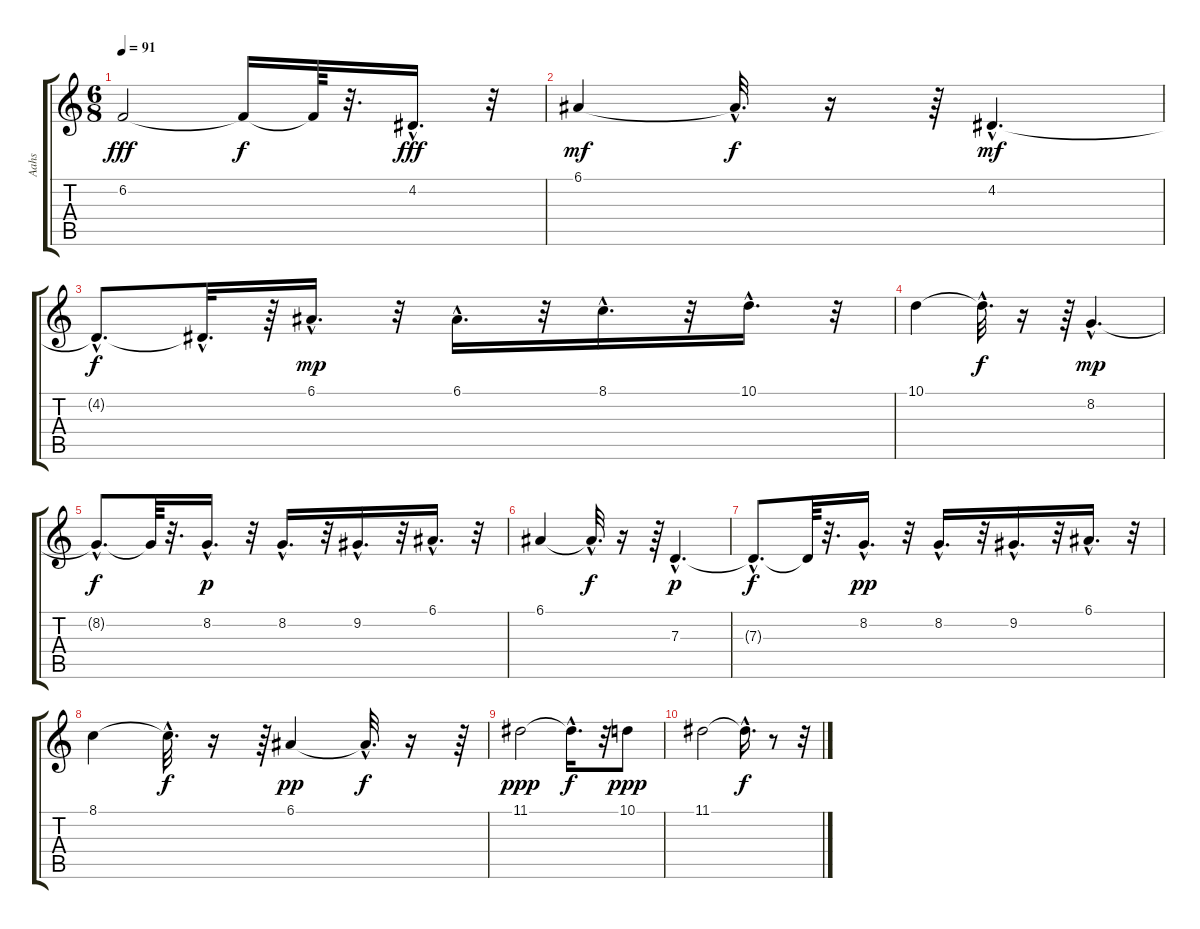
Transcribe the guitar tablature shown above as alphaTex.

\track ("Aahs" "Aahs") {instrument choiraahs}
\staff {score tabs}
\tuning (E4 B3 G3 D3 A2 E2) {hide}
\ts (6 8)
\tempo 91
\clef g2
\ks c
6.2.2{dy fff} 6.2{t}.16{dy f} 6.2{t}.64 r.32{d} 4.2{hac}.16{d dy fff} r.32 |
6.1.4{dy mf} 6.1{hac t}.32{d dy f} r.16 r.64 4.2{hac}.4{d dy mf} |
4.2{hac t}.8{d dy f} 4.2{hac t}.32{d} r.64 6.1{hac}.16{d dy mp} r.32 6.1{hac}.16{d} r.32 8.1{hac}.16{d} r.32 10.1{hac}.16{d} r.32 |
10.1.4 10.1{hac t}.32{d dy f} r.16 r.64 8.2{hac}.4{d dy mp} |
8.2{hac t}.8{d dy f} 8.2{t}.64 r.32{d} 8.2{hac}.16{d dy p} r.32 8.2{hac}.16{d} r.32 9.2{hac}.16{d} r.32 6.1{hac}.16{d} r.32 |
6.1.4 6.1{hac t}.32{d dy f} r.16 r.64 7.3{hac}.4{d dy p} |
7.3{hac t}.8{d dy f} 7.3{t}.64 r.32{d} 8.2{hac}.16{d dy pp} r.32 8.2{hac}.16{d} r.32 9.2{hac}.16{d} r.32 6.1{hac}.16{d} r.32 |
8.1.4 8.1{hac t}.32{d dy f} r.16 r.64 6.1.4{dy pp} 6.1{hac t}.32{d dy f} r.16 r.64 |
11.1.2{dy ppp} 11.1{hac t}.16{d dy f} r.32 10.1.8{dy ppp} |
11.1.2 11.1{hac t}.16{d dy f} r.8 r.32
